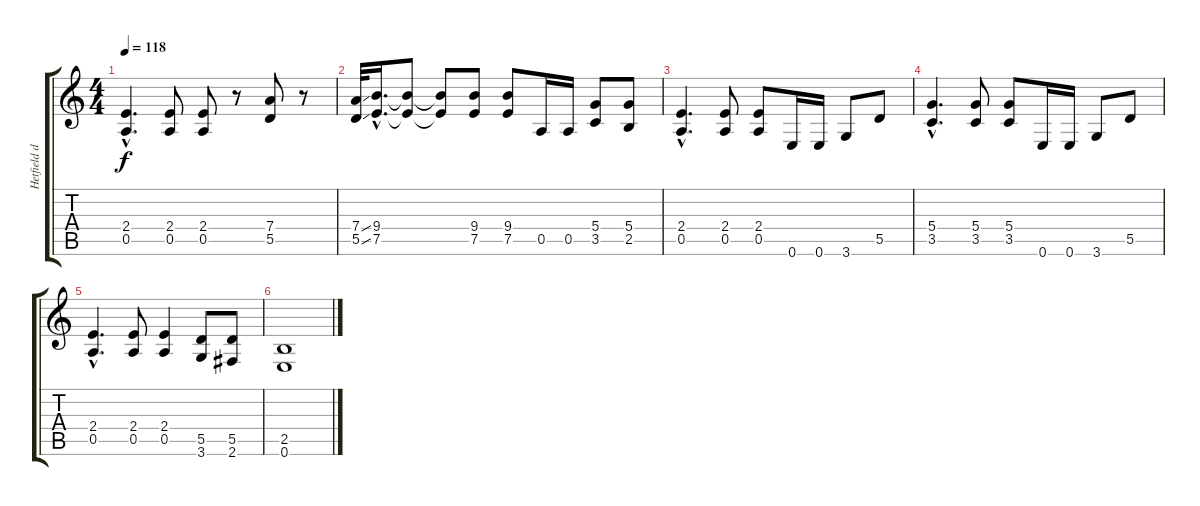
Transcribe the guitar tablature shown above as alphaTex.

\track ("Hetfield disto" "Hetfield d") {instrument distortionguitar}
\staff {score tabs}
\tuning (E4 B3 G3 D3 A2 E2) {hide}
\ts (4 4)
\tempo 118
\clef g2
\ks c
(2.4{hac} 0.5{hac}).4{d dy f} (2.4 0.5).8 (2.4 0.5).8 r.8 (7.4 5.5).8 r.8 |
(7.4{ss} 5.5{ss}).32 (9.4{hac} 7.5{hac}).16{d} (9.4{t} 7.5{t}).8 (9.4{t} 7.5{t}).8 (9.4 7.5).8 (9.4 7.5).8 0.5.16 0.5.16 (5.4 3.5).8 (5.4 2.5).8 |
(2.4{hac} 0.5{hac}).4{d} (2.4 0.5).8 (2.4 0.5).8 0.6.16 0.6.16 3.6.8 5.5.8 |
(5.4{hac} 3.5{hac}).4{d} (5.4 3.5).8 (5.4 3.5).8 0.6.16 0.6.16 3.6.8 5.5.8 |
(2.4{hac} 0.5{hac}).4{d} (2.4 0.5).8 (2.4 0.5).4 (5.5 3.6).8 (5.5 2.6).8 |
(2.5 0.6).1
